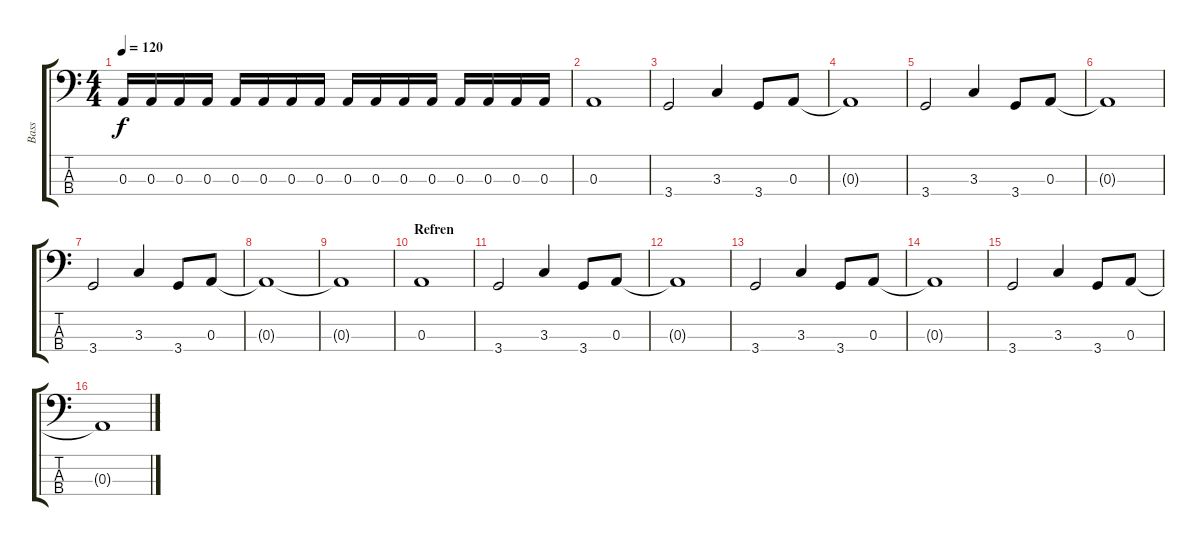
\track ("Bass" "Bass") {instrument electricbassfinger}
\staff {score tabs}
\tuning (G2 D2 A1 E1) {hide}
\ts (4 4)
\tempo 120
\clef f4
\ks c
0.3.16{dy f} 0.3.16 0.3.16 0.3.16 0.3.16 0.3.16 0.3.16 0.3.16 0.3.16 0.3.16 0.3.16 0.3.16 0.3.16 0.3.16 0.3.16 0.3.16 |
0.3.1 |
3.4.2 3.3.4 3.4.8 0.3.8 |
0.3{t}.1 |
3.4.2 3.3.4 3.4.8 0.3.8 |
0.3{t}.1 |
3.4.2 3.3.4 3.4.8 0.3.8 |
0.3{t}.1 |
0.3{t}.1 |
\section ("" "Refren")
0.3.1 |
3.4.2 3.3.4 3.4.8 0.3.8 |
0.3{t}.1 |
3.4.2 3.3.4 3.4.8 0.3.8 |
0.3{t}.1 |
3.4.2 3.3.4 3.4.8 0.3.8 |
0.3{t}.1
